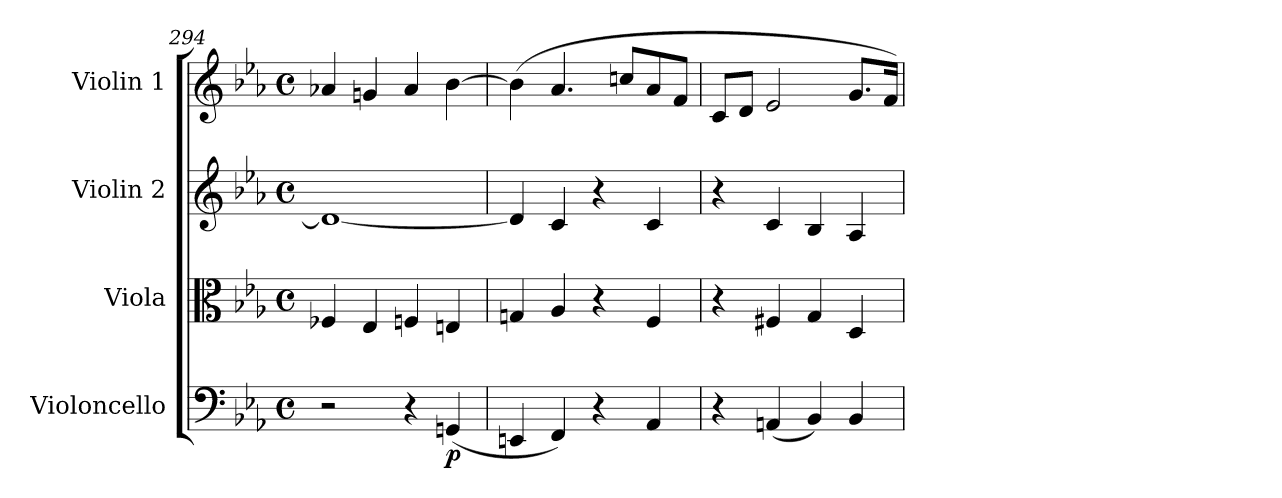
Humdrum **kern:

**kern	**dynam	**kern	**kern	**kern
*part4	*part4	*part3	*part2	*part1
*staff4	*staff4	*staff3	*staff2	*staff1
*I"Violoncello	*	*I"Viola	*I"Violin 2	*I"Violin 1
*I'Vc	*	*I'Vla	*I'Vln	*I'Vln
*clefF4	*	*clefC3	*clefG2	*clefG2
*k[b-e-a-]	*	*k[b-e-a-]	*k[b-e-a-]	*k[b-e-a-]
*M4/4	*	*M4/4	*M4/4	*M4/4
*met(c)	*	*met(c)	*met(c)	*met(c)
=294	=294	=294	=294	=294
2r	.	4F-X/	1d-_	4a-X/
.	.	4E-/	.	4gn/
4r	.	4Fn/	.	4a-/
!	!LO:DY:b	!	!	!
(4GGn/	p	4En/	.	[4b-\
=295	=295	=295	=295	=295
4EEn/	.	4Gn/	4d-/]	(4b-\]
4FF/)	.	4A-/	4c/	4.a-/
4r	.	4r	4r	.
.	.	.	.	8ccn/L
4AA-/	.	4F/	4c/	8a-/
.	.	.	.	8f/J
=296	=296	=296	=296	=296
4r	.	4r	4r	8c/L
.	.	.	.	8d/J
(4AAn/	.	4F#X/	4c/	2e-/
4BB-/)	.	4G/	4B-/	.
4BB-/	.	4D/	4A-/	8.g/L
.	.	.	.	16f/Jk)
=	=	=	=	=
*-	*-	*-	*-	*-
